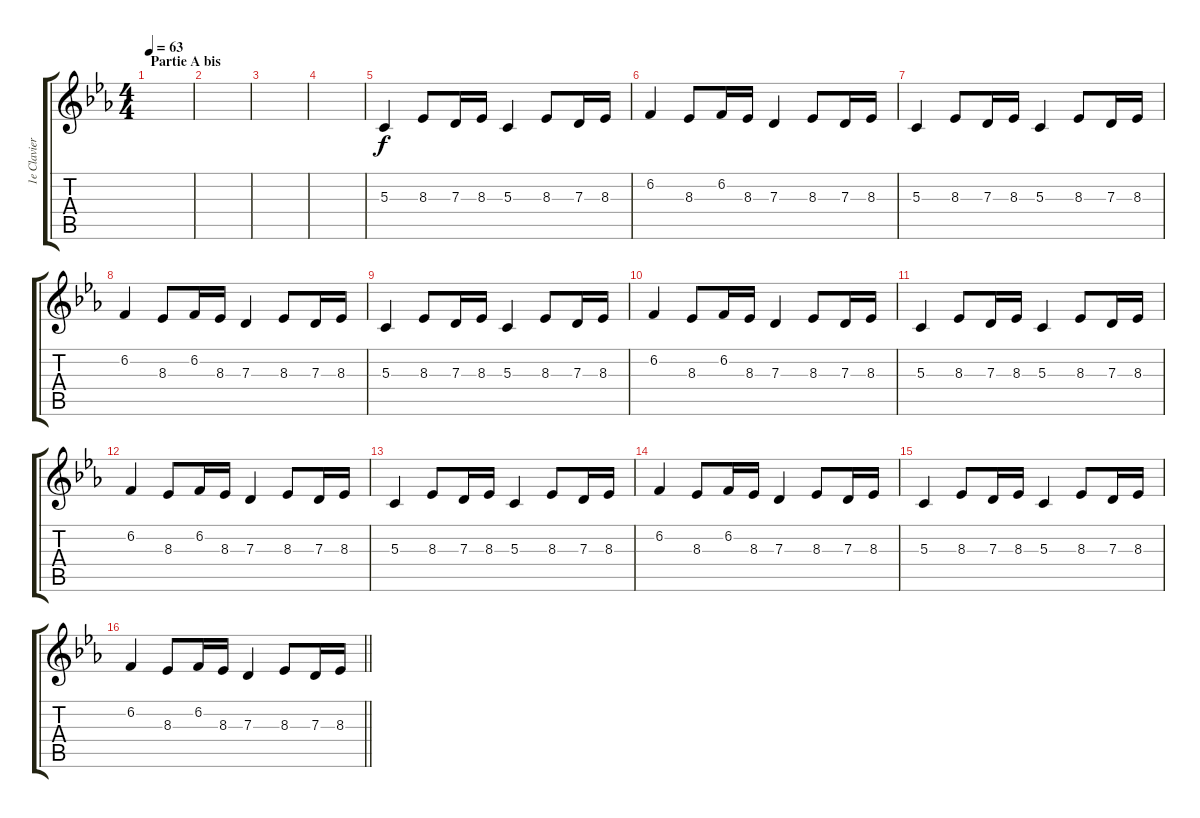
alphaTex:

\track ("1e Clavier" "1e Clavier") {instrument brightacousticpiano}
\staff {score tabs}
\tuning (E4 B3 G3 D3 A2 E2) {hide}
\ts (4 4)
\section ("" "Partie A bis")
\tempo 63
\clef g2
\ks cminor
|
|
|
|
5.3.4 8.3.8 7.3.16 8.3.16 5.3.4 8.3.8 7.3.16 8.3.16 |
6.2.4 8.3.8 6.2.16 8.3.16 7.3.4 8.3.8 7.3.16 8.3.16 |
5.3.4 8.3.8 7.3.16 8.3.16 5.3.4 8.3.8 7.3.16 8.3.16 |
6.2.4 8.3.8 6.2.16 8.3.16 7.3.4 8.3.8 7.3.16 8.3.16 |
5.3.4 8.3.8 7.3.16 8.3.16 5.3.4 8.3.8 7.3.16 8.3.16 |
6.2.4 8.3.8 6.2.16 8.3.16 7.3.4 8.3.8 7.3.16 8.3.16 |
5.3.4 8.3.8 7.3.16 8.3.16 5.3.4 8.3.8 7.3.16 8.3.16 |
6.2.4 8.3.8 6.2.16 8.3.16 7.3.4 8.3.8 7.3.16 8.3.16 |
5.3.4 8.3.8 7.3.16 8.3.16 5.3.4 8.3.8 7.3.16 8.3.16 |
6.2.4 8.3.8 6.2.16 8.3.16 7.3.4 8.3.8 7.3.16 8.3.16 |
5.3.4 8.3.8 7.3.16 8.3.16 5.3.4 8.3.8 7.3.16 8.3.16 |
\barLineRight lightlight
6.2.4 8.3.8 6.2.16 8.3.16 7.3.4 8.3.8 7.3.16 8.3.16
